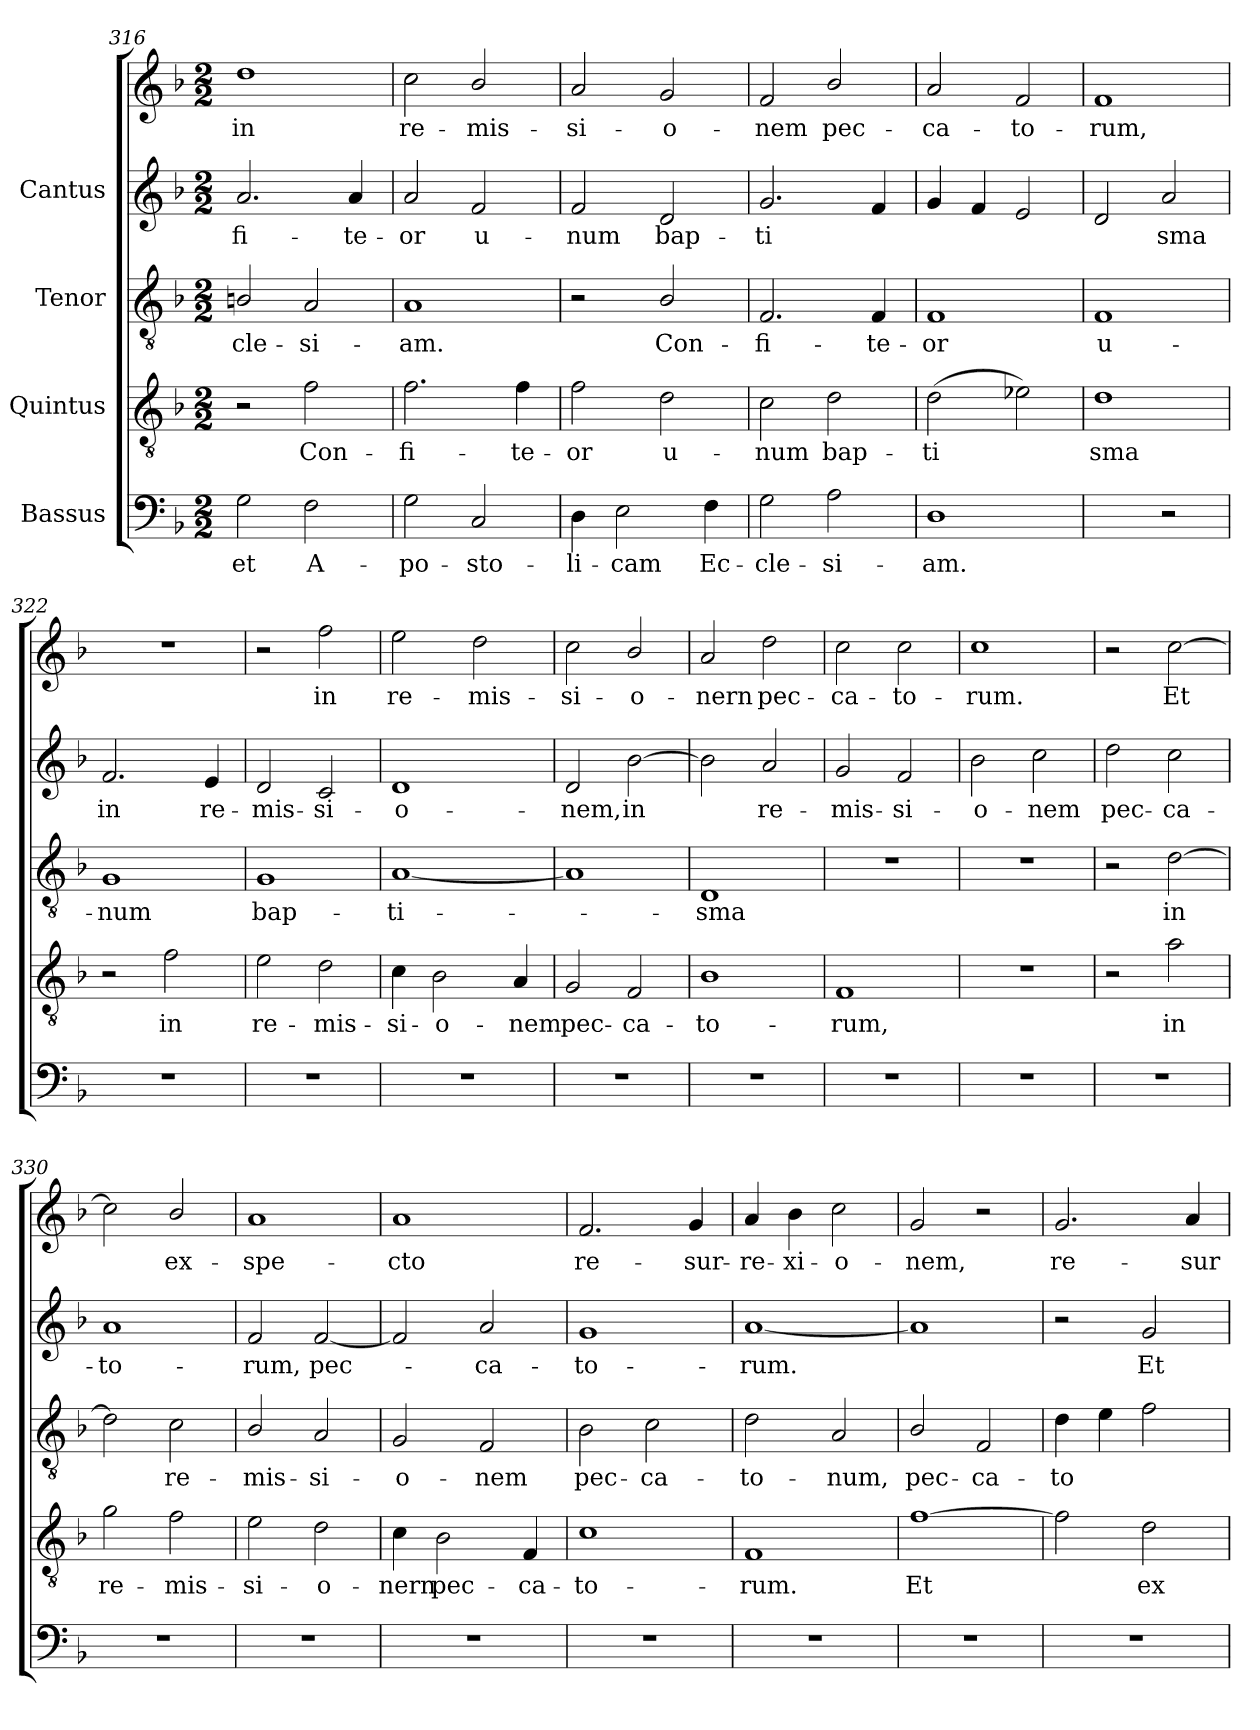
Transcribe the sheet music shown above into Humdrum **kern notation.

**kern	**text	**kern	**text	**kern	**text	**kern	**text	**kern	**text
*part4	*part4	*part3	*part3	*part2	*part2	*part1	*part1	*part1	*part1
*staff5	*staff5	*staff4	*staff4	*staff3	*staff3	*staff2	*staff2	*staff1	*staff1
*I"Bassus	*	*I"Quintus	*	*I"Tenor	*	*I"Cantus	*	*	*
!!LO:PB:g=z
*clefF4	*	*clefGv2	*	*clefGv2	*	*clefG2	*	*clefG2	*
*k[b-]	*	*k[b-]	*	*k[b-]	*	*k[b-]	*	*k[b-]	*
*F:	*	*F:	*	*F:	*	*F:	*	*F:	*
*M2/2	*	*M2/2	*	*M2/2	*	*M2/2	*	*M2/2	*
=316	=316	=316	=316	=316	=316	=316	=316	=316	=316
!	!LO:LY:b:cj	!	!	!	!LO:LY:b:cj	!	!LO:LY:b:cj	!	!LO:LY:b
2G\	et	2r	.	2Bn/	-cle-	2.a/	fi-	1dd	-in
!	!LO:LY:b:cj	!	!LO:LY:b:cj	!	!LO:LY:b:cj	!	!	!	!
2F\	A-	2f\	Con-	2A/	-si-	.	.	.	.
!	!	!	!	!	!	!	!LO:LY:b:cj	!	!
.	.	.	.	.	.	4a/	-te-	.	.
!!LO:LB:g=z
=317	=317	=317	=317	=317	=317	=317	=317	=317	=317
!	!LO:LY:b:cj	!	!LO:LY:b:cj	!	!LO:LY:b:cj	!	!LO:LY:b:cj	!	!LO:LY:b
2G\	-po-	2.f\	-fi-	1A	-am.	2a/	-or	2cc\	-re-
!	!LO:LY:b:cj	!	!	!	!	!	!LO:LY:b:cj	!	!LO:LY:b
2C/	-sto-	.	.	.	.	2f/	u-	2b-/	-mis-
!	!	!	!LO:LY:b:cj	!	!	!	!	!	!
.	.	4f\	-te-	.	.	.	.	.	.
!!LO:LB:g=z
=318	=318	=318	=318	=318	=318	=318	=318	=318	=318
!	!LO:LY:b:cj	!	!LO:LY:b:cj	!	!	!	!LO:LY:b:cj	!	!LO:LY:b
4D\	-li-	2f\	-or	2r	.	2f/	-num	2a/	-si-
!	!LO:LY:b:cj	!	!	!	!	!	!	!	!
2E\	-cam	.	.	.	.	.	.	.	.
!	!	!	!LO:LY:b:cj	!	!LO:LY:b:cj	!	!LO:LY:b:cj	!	!LO:LY:b
.	.	2d\	u-	2B-/	Con-	2d/	bap-	2g/	-o-
!	!LO:LY:b:cj	!	!	!	!	!	!	!	!
4F\	Ec-	.	.	.	.	.	.	.	.
!!LO:PB:g=z
=319	=319	=319	=319	=319	=319	=319	=319	=319	=319
!	!LO:LY:b:cj	!	!LO:LY:b:cj	!	!LO:LY:b:cj	!	!LO:LY:b:cj	!	!LO:LY:b
2G\	-cle-	2c\	-num	2.F/	-fi-	2.g/	-ti-	2f/	-nem
!	!LO:LY:b:cj	!	!LO:LY:b:cj	!	!	!	!	!	!LO:LY:b
2A\	-si-	2d\	bap-	.	.	.	.	2b-/	pec-
!	!	!	!	!	!LO:LY:b:cj	!	!LO:LY:b:cj	!	!
.	.	.	.	4F/	-te-	4f/	--	.	.
!!LO:LB:g=z
=320	=320	=320	=320	=320	=320	=320	=320	=320	=320
!	!LO:LY:b:cj	!	!LO:LY:b:cj	!	!LO:LY:b:cj	!	!	!	!LO:LY:b
1D	-am.	(>2d\	-ti-	1F	-or	4g/	.	2a/	-ca-
.	.	.	.	.	.	4f/	.	.	.
!	!	!	!LO:LY:b:cj	!	!	!	!	!	!LO:LY:b
.	.	2e-X\)	--	.	.	2e/	.	2f/	-to-
!!LO:LB:g=z
=321	=321	=321	=321	=321	=321	=321	=321	=321	=321
!	!	!	!LO:LY:b:cj	!	!LO:LY:b:cj	!	!LO:LY:b:cj	!	!LO:LY:b
2ryy	.	1d	-sma	1F	u-	2d/	.	1f	-rum,
!	!	!	!	!	!	!	!LO:LY:b:cj	!	!
2r	.	.	.	.	.	2a/	sma	.	.
!!LO:PB:g=z
=322	=322	=322	=322	=322	=322	=322	=322	=322	=322
!	!	!	!	!	!LO:LY:b:cj	!	!LO:LY:b:cj	!	!
1r	.	2r	.	1G	-num	2.f/	in	1r	.
!	!	!	!LO:LY:b:cj	!	!	!	!	!	!
.	.	2f\	in	.	.	.	.	.	.
!	!	!	!	!	!	!	!LO:LY:b:cj	!	!
.	.	.	.	.	.	4e/	re-	.	.
!!LO:LB:g=z
=323	=323	=323	=323	=323	=323	=323	=323	=323	=323
!	!	!	!LO:LY:b:cj	!	!LO:LY:b:cj	!	!LO:LY:b:cj	!	!
1r	.	2e\	re-	1G	bap-	2d/	mis-	2r	.
!	!	!	!LO:LY:b:cj	!	!	!	!LO:LY:b:cj	!	!LO:LY:b
.	.	2d\	-mis-	.	.	2c/	-si-	2ff\	-in
=324	=324	=324	=324	=324	=324	=324	=324	=324	=324
!	!	!	!LO:LY:b:cj	!	!LO:LY:b:cj	!	!LO:LY:b:cj	!	!LO:LY:b
1r	.	4c\	-si-	[<1A	-ti-	1d	-o-	2ee\	-re-
!	!	!	!LO:LY:b:cj	!	!	!	!	!	!
.	.	2B-\	-o-	.	.	.	.	.	.
!	!	!	!	!	!	!	!	!	!LO:LY:b
.	.	.	.	.	.	.	.	2dd\	-mis-
!	!	!	!LO:LY:b:cj	!	!	!	!	!	!
.	.	4A/	-nem	.	.	.	.	.	.
=325	=325	=325	=325	=325	=325	=325	=325	=325	=325
!	!	!	!LO:LY:b:cj	!	!	!	!LO:LY:b:cj	!	!LO:LY:b
1r	.	2G/	pec-	1A]	.	2d/	-nem,	2cc\	-si-
!	!	!	!LO:LY:b:cj	!	!	!	!LO:LY:b:cj	!	!LO:LY:b
.	.	2F/	-ca-	.	.	[>2b-\	in	2b-/	-o-
=326	=326	=326	=326	=326	=326	=326	=326	=326	=326
!	!	!	!LO:LY:b:cj	!	!LO:LY:b:cj	!	!LO:LY:b:cj	!	!LO:LY:b
1r	.	1B-	-to-	1D	-sma	2b-\]	-	2a/	nern
!	!	!	!	!	!	!	!LO:LY:b:cj	!	!LO:LY:b
.	.	.	.	.	.	2a/	re-	2dd\	pec-
=327	=327	=327	=327	=327	=327	=327	=327	=327	=327
!	!	!	!LO:LY:b:cj	!	!	!	!LO:LY:b:cj	!	!LO:LY:b
1r	.	1F	-rum,	1r	.	2g/	-mis-	2cc\	-ca-
!	!	!	!	!	!	!	!LO:LY:b:cj	!	!LO:LY:b
.	.	.	.	.	.	2f/	-si-	2cc\	-to-
=328	=328	=328	=328	=328	=328	=328	=328	=328	=328
!	!	!	!	!	!	!	!LO:LY:b:cj	!	!LO:LY:b
1r	.	1r	.	1r	.	2b-\	o-	1cc	-rum.
!	!	!	!	!	!	!	!LO:LY:b:cj	!	!
.	.	.	.	.	.	2cc\	-nem	.	.
=329	=329	=329	=329	=329	=329	=329	=329	=329	=329
!	!	!	!	!	!	!	!LO:LY:b:cj	!	!
1r	.	2r	.	2r	.	2dd\	pec-	2r	.
!	!	!	!LO:LY:b:cj	!	!LO:LY:b:cj	!	!LO:LY:b:cj	!	!LO:LY:b
.	.	2a\	in	[>2d\	in	2cc\	-ca-	[>2cc\	Et
!!LO:LB:g=z
=330	=330	=330	=330	=330	=330	=330	=330	=330	=330
!	!	!	!LO:LY:b:cj	!	!LO:LY:b:cj	!	!LO:LY:b:cj	!	!LO:LY:b
1r	.	2g\	re-	2d\]	.	1a	-to-	2cc\]	-
!	!	!	!LO:LY:b:cj	!	!LO:LY:b:cj	!	!	!	!LO:LY:b
.	.	2f\	-mis-	2c\	re-	.	.	2b-/	ex-
=331	=331	=331	=331	=331	=331	=331	=331	=331	=331
!	!	!	!LO:LY:b:cj	!	!LO:LY:b:cj	!	!LO:LY:b:cj	!	!LO:LY:b
1r	.	2e\	-si-	2B-/	-mis-	2f/	-rum,	1a	-spe-
!	!	!	!LO:LY:b:cj	!	!LO:LY:b:cj	!	!LO:LY:b:cj	!	!
.	.	2d\	-o-	2A/	-si-	[<2f/	pec-	.	.
=332	=332	=332	=332	=332	=332	=332	=332	=332	=332
!	!	!	!LO:LY:b:cj	!	!LO:LY:b:cj	!	!LO:LY:b:cj	!	!LO:LY:b
1r	.	4c\	-nern	2G/	-o-	2f/]	.	1a	-cto
!	!	!	!LO:LY:b:cj	!	!	!	!	!	!
.	.	2B-\	pec-	.	.	.	.	.	.
!	!	!	!	!	!LO:LY:b:cj	!	!LO:LY:b:cj	!	!
.	.	.	.	2F/	-nem	2a/	ca-	.	.
!	!	!	!LO:LY:b:cj	!	!	!	!	!	!
.	.	4F/	-ca-	.	.	.	.	.	.
=333	=333	=333	=333	=333	=333	=333	=333	=333	=333
!	!	!	!LO:LY:b:cj	!	!LO:LY:b:cj	!	!LO:LY:b:cj	!	!LO:LY:b
1r	.	1c	-to-	2B-\	pec-	1g	-to-	2.f/	-re-
!	!	!	!	!	!LO:LY:b:cj	!	!	!	!
.	.	.	.	2c\	-ca-	.	.	.	.
!	!	!	!	!	!	!	!	!	!LO:LY:b
.	.	.	.	.	.	.	.	4g/	-sur-
!!LO:LB:g=z
=334	=334	=334	=334	=334	=334	=334	=334	=334	=334
!	!	!	!LO:LY:b:cj	!	!LO:LY:b:cj	!	!LO:LY:b:cj	!	!LO:LY:b
1r	.	1F	-rum.	2d\	-to-	[<1a	-rum.	4a/	-re-
!	!	!	!	!	!	!	!	!	!LO:LY:b
.	.	.	.	.	.	.	.	4b-\	-xi-
!	!	!	!	!	!LO:LY:b:cj	!	!	!	!LO:LY:b
.	.	.	.	2A/	-num,	.	.	2cc\	-o-
!!LO:PB:g=z
=335	=335	=335	=335	=335	=335	=335	=335	=335	=335
!	!	!	!LO:LY:b:cj	!	!LO:LY:b:cj	!	!	!	!LO:LY:b
1r	.	[>1f	Et	2B-/	pec-	1a]	.	2g/	nem,
!	!	!	!	!	!LO:LY:b:cj	!	!	!	!
.	.	.	.	2F/	-ca-	.	.	2r	.
!!LO:LB:g=z
=336	=336	=336	=336	=336	=336	=336	=336	=336	=336
!	!	!	!LO:LY:b:cj	!	!LO:LY:b:cj	!	!	!	!LO:LY:b
1r	.	2f\]	.	4d\	-to-	2r	.	2.g/	re-
!	!	!	!	!	!LO:LY:b:cj	!	!	!	!
.	.	.	.	4e\	--	.	.	.	.
!	!	!	!LO:LY:b:cj	!	!LO:LY:b:cj	!	!LO:LY:b:cj	!	!
.	.	2d\	ex-	2f\	--	2g/	-Et	.	.
!	!	!	!	!	!	!	!	!	!LO:LY:b
.	.	.	.	.	.	.	.	4a/	-sur-
=	=	=	=	=	=	=	=	=	=
*-	*-	*-	*-	*-	*-	*-	*-	*-	*-
